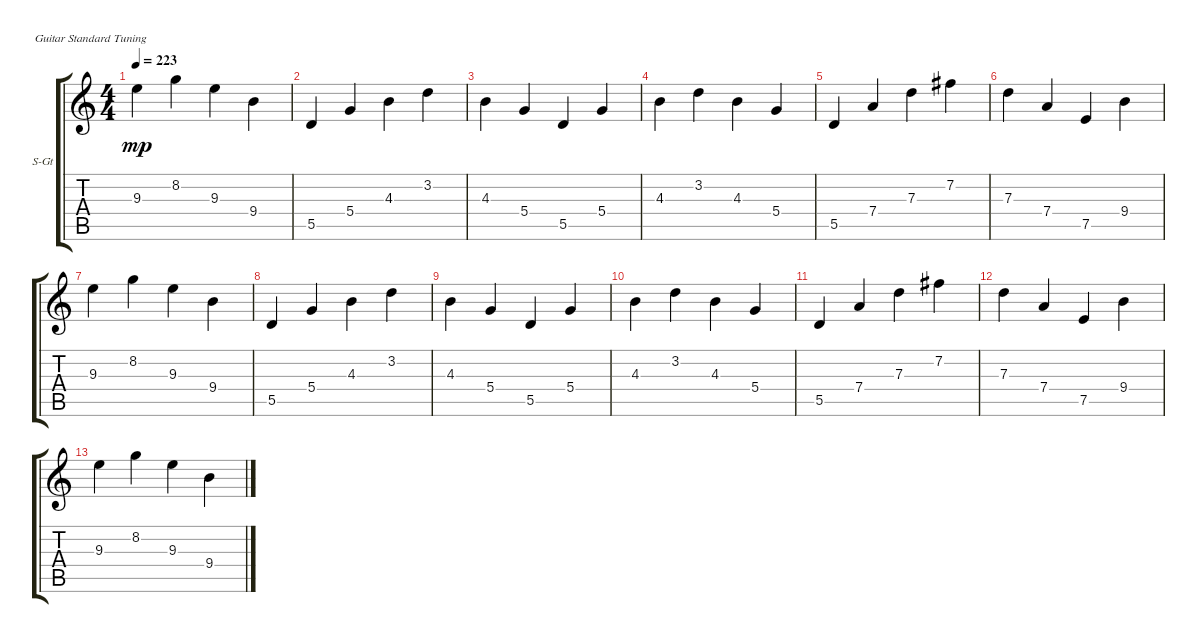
\defaultSystemsLayout 4
\bracketExtendMode groupsimilarinstruments
\firstSystemTrackNameOrientation horizontal
\otherSystemsTrackNameOrientation horizontal
\track ("Steel Guitar" "S-Gt") {mute instrument acousticguitarsteel}
\staff {score tabs}
\tuning (E4 B3 G3 D3 A2 E2)
\ts (4 4)
\tempo 223
\clef g2
\ks c
9.3.4{dy mp} 8.2.4 9.3.4 9.4.4 |
5.5.4 5.4.4 4.3.4 3.2.4 |
4.3.4 5.4.4 5.5.4 5.4.4 |
4.3.4 3.2.4 4.3.4 5.4.4 |
5.5.4 7.4.4 7.3.4 7.2.4 |
7.3.4 7.4.4 7.5.4 9.4.4 |
9.3.4 8.2.4 9.3.4 9.4.4 |
5.5.4 5.4.4 4.3.4 3.2.4 |
4.3.4 5.4.4 5.5.4 5.4.4 |
4.3.4 3.2.4 4.3.4 5.4.4 |
5.5.4 7.4.4 7.3.4 7.2.4 |
7.3.4 7.4.4 7.5.4 9.4.4 |
9.3.4 8.2.4 9.3.4 9.4.4
